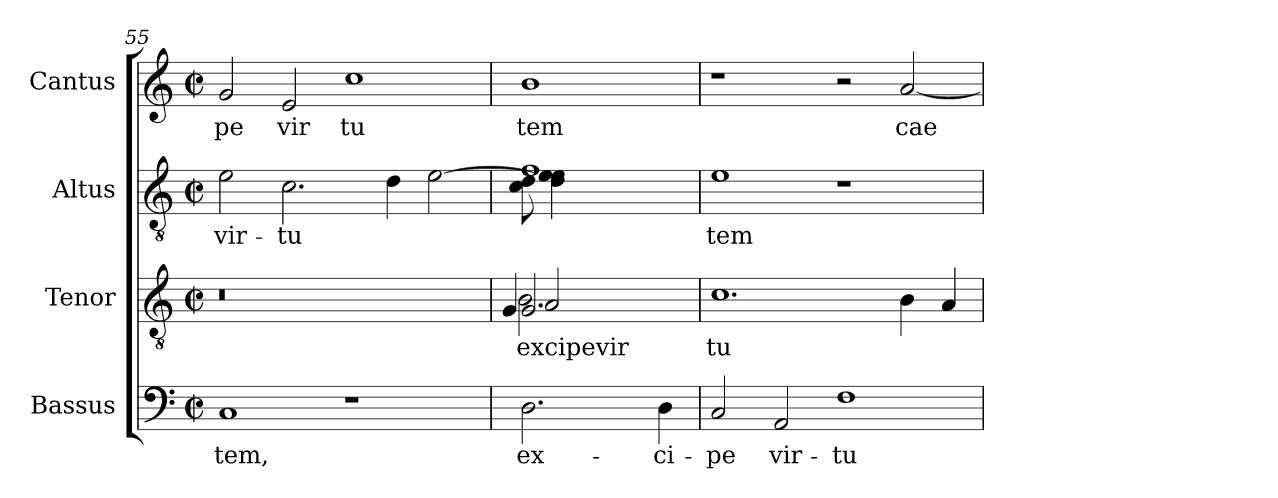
**kern	**text	**kern	**text	**kern	**text	**kern	**text
*part4	*part4	*part3	*part3	*part2	*part2	*part1	*part1
*staff4	*staff4	*staff3	*staff3	*staff2	*staff2	*staff1	*staff1
*I"Bassus	*	*I"Tenor	*	*I"Altus	*	*I"Cantus	*
*clefF4	*	*clefGv2	*	*clefGv2	*	*clefG2	*
*k[]	*	*k[]	*	*k[]	*	*k[]	*
*C:	*	*C:	*	*C:	*	*C:	*
*M2/2	*	*M2/2	*	*M2/2	*	*M2/2	*
*met(c|)	*	*met(c|)	*	*met(c|)	*	*met(c|)	*
=55	=55	=55	=55	=55	=55	=55	=55
!	!LO:LY:b	!	!	!	!LO:LY:b	!	!LO:LY:b
1C	tem,	0r	.	2e\	vir-	2g/	pe
!	!	!	!	!	!LO:LY:b	!	!LO:LY:b
.	.	.	.	2.c\	-tu-	2e/	vir
!	!	!	!	!	!	!	!LO:LY:b
1r	.	.	.	.	.	1cc	tu
!	!	!	!	!	!LO:LY:b	!	!
.	.	.	.	4d\	--	.	.
!	!	!	!	!	!LO:LY:b	!	!
.	.	.	.	[<2e\	--	.	.
!!LO:LB:g=z
=56	=56	=56	=56	=56	=56	=56	=56
!	!LO:LY:b	!	!LO:LY:b	!	!LO:LY:b	!	!LO:LY:b
*	*	*^	*	*^	*	*	*
*	*	*	*^	*	*	*^	*	*	*
*	*	*	*	*^	*	*	*	*	*	*	*
2.D\	ex-	2.G/	2A/	2B\	4G/	excipevir	1f	4e\] 4e\ 4d\	8d\ 8c\	--	1b	tem
.	.	.	.	.	.	.	.	.	2..ryy	.	.	.
.	.	.	.	.	4ryy	.	.	2.ryy	.	.	.	.
.	.	.	4ryy	4ryy	2ryy	.	.	.	.	.	.	.
!	!LO:LY:b	!	!	!	!	!	!	!	!	!	!	!
4D\	-ci-	4ryy	4ryy	4ryy	.	.	.	.	.	.	.	.
*	*	*	*	*v	*v	*	*	*	*	*	*	*
*	*	*	*	*	*	*v	*v	*v	*	*	*
=57	=57	=57	=57	=57	=57	=57	=57	=57	=57
!	!LO:LY:b	!	!	!	!LO:LY:b	!	!LO:LY:b	!	!
*	*	*v	*v	*v	*	*	*	*	*
2C/	-pe	1.c	tu	1e	-tem	1r	.
!	!LO:LY:b	!	!	!	!	!	!
2AA/	vir-	.	.	.	.	.	.
!	!LO:LY:b	!	!	!	!	!	!
1F	-tu-	.	.	1r	.	2r	.
!	!	!	!LO:LY:b	!	!	!	!LO:LY:b
.	.	4B\	.	.	.	[<2a/	cae-
!	!	!	!LO:LY:b	!	!	!	!
.	.	4A/	.	.	.	.	.
=	=	=	=	=	=	=	=
*-	*-	*-	*-	*-	*-	*-	*-
